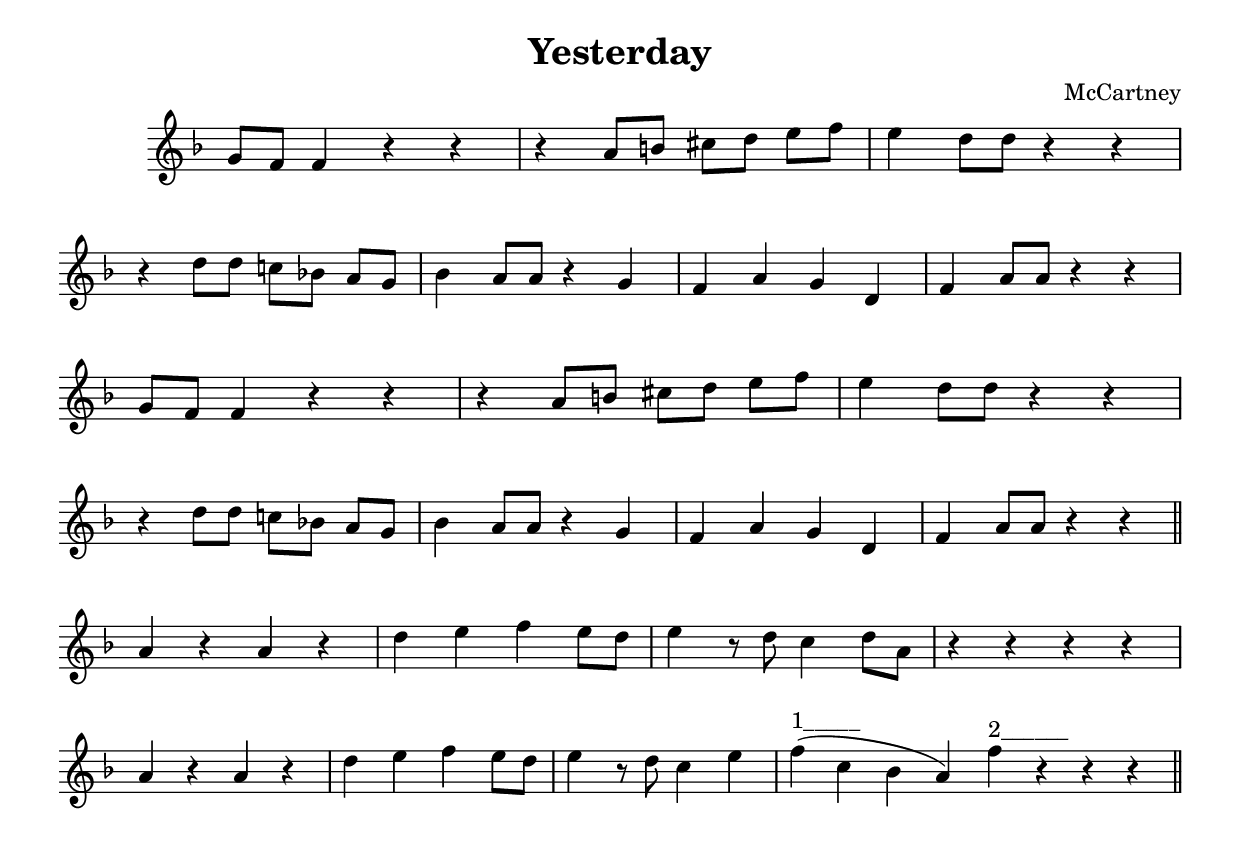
#(ly:set-option 'midi-extension "mid")
\version "2.12.3"
\include "english.ly"
\header{ 

title = "Yesterday"
composer = "McCartney"}
%{
Filename: yesterday
Key: F
Mode: major
Title: Yesterday
Author: McCartney
Time: 4/4

Yes-ter-day  all my trou-bles seemed so far a-way
now it looks as though they're here to stay oh I be-lieve in Yes-ter-day
sudd-en-ly  I'm  not half the  man I used  to be
theres a sha-dow hang-ing o-ver me Oh I be-lieve in Yes-ter-day
why she had to go I don't know she would-n't say
I said some-thing wrong now I long for yes-ter-day day 




                               * 
1) |  RS S -- --  | -- GM P#D NS | N DD -- -- |

| -- DD Pm GR | m GG -- R- | S G R D | S GG - - |
                                   * 

                                 *  
2) |  RS S- -- --  | -- GM P#D  NS | N DD -- -- |

   | -- DD Pm GR | m GG -- R- | S G R D | S GG - - :|
                                      *


                      *         
3) || G -  G - |  D N S-  ND | N- -D P   DG | - - - - |

                                        1_____      2______
                   *                    *           *           
   | G - G - | D N S- ND | N- -D P N | (S P m G) :| S - - -     ||

 

%}
melody = {
\once \override Staff.TimeSignature #'stencil = ##f
\clef treble
\key c 
\major
\cadenzaOn
  d'8[ c'8] c'4 r4 r4 \bar "|"  r4 e'8[ fs'8] gs'8[ a'8] b'8[ c''8] \bar "|"  b'4 a'8[ a'8] r4 r4 \bar "|" \break 
  r4 a'8[ a'8] g'8[ f'8] e'8[ d'8] \bar "|"  f'4 e'8[ e'8] r4 d'4 \bar "|"  c'4 e'4 d'4 a4 \bar "|"  c'4 e'8[ e'8] r4 r4 \bar "|" \break 
  d'8[ c'8] c'4 r4 r4 \bar "|"  r4 e'8[ fs'8] gs'8[ a'8] b'8[ c''8] \bar "|"  b'4 a'8[ a'8] r4 r4 \bar "|" \break 
  r4 a'8[ a'8] g'8[ f'8] e'8[ d'8] \bar "|"  f'4 e'8[ e'8] r4 d'4 \bar "|"  c'4 e'4 d'4 a4 \bar "|"  c'4 e'8[ e'8] r4 r4 \bar ":|" \break 
 \bar "||"   e'4 r4 e'4 r4 \bar "|"  a'4 b'4 c''4 b'8[ a'8] \bar "|"  b'4 r8 a'8 g'4 a'8[ e'8] \bar "|"  r4 r4 r4 r4 \bar "|" \break 
  e'4 r4 e'4 r4 \bar "|"  a'4 b'4 c''4 b'8[ a'8] \bar "|"  b'4 r8 a'8 g'4 b'4 \bar "|"  c''4(^"1_____" g'4 f'4 e'4) \bar ":|"  c''4^"2______" r4 r4 r4 \bar "||"  \break 
 }
text = \lyricmode {
                                                                                      
}
\score{
\transpose c' f'
<<
\new Voice = "one" {
\melody
}
\new Lyrics \lyricsto "one" \text
>>
\layout {
\context {
\Score
}
}
\midi {
\context {
\Score
tempoWholesPerMinute = #(ly:make-moment 200 4)
}
}
}